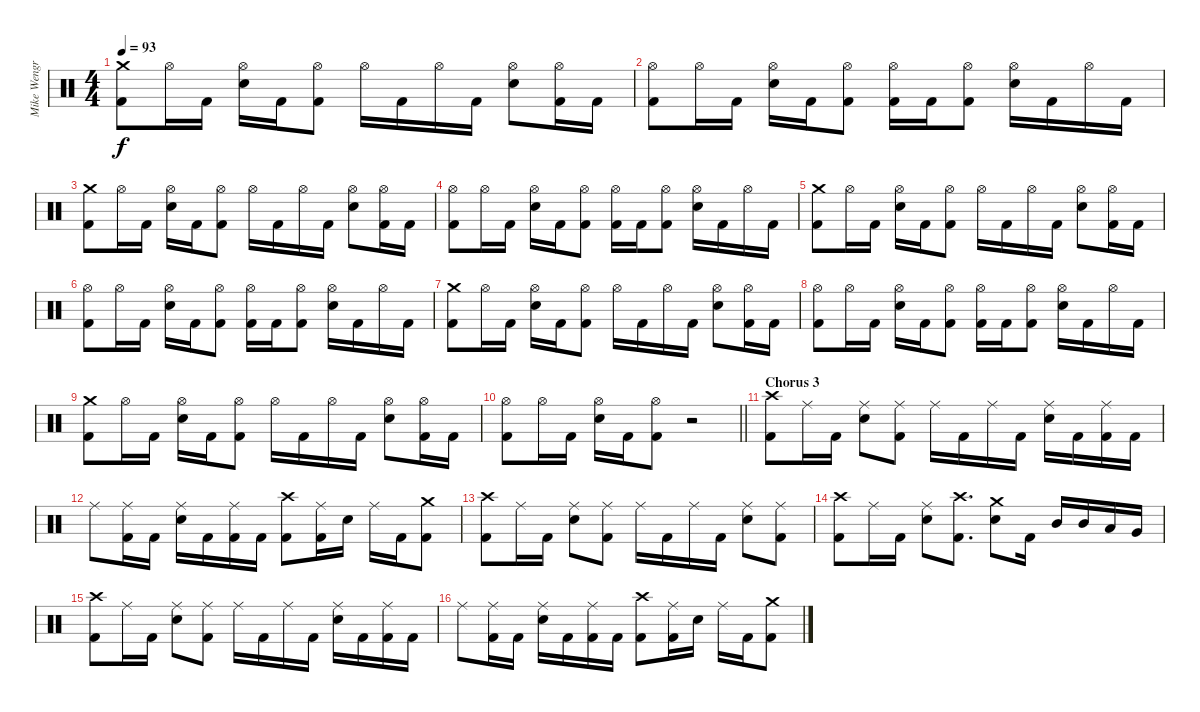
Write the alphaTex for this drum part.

\track ("Mike Wengren" "Mike Wengr") {instrument percussion}
\staff {score}
\articulation defaults
\ts (4 4)
\tempo 93
\clef neutral
\ks c
("Crash medium (hit)" "Kick (hit) 2").8{dy f} "Hi-Hat (open)".16 "Kick (hit) 2".16 ("Snare (hit) 2" "Hi-Hat (open)").16 "Kick (hit) 2".16 ("Hi-Hat (open)" "Kick (hit) 2").8 "Hi-Hat (open)".16 "Kick (hit) 2".16 "Hi-Hat (open)".16 "Kick (hit) 2".16 ("Snare (hit) 2" "Hi-Hat (open)").8 ("Hi-Hat (open)" "Kick (hit) 2").16 "Kick (hit) 2".16 |
("Hi-Hat (open)" "Kick (hit) 2").8 "Hi-Hat (open)".16 "Kick (hit) 2".16 ("Snare (hit) 2" "Hi-Hat (open)").16 "Kick (hit) 2".16 ("Hi-Hat (open)" "Kick (hit) 2").8 ("Hi-Hat (open)" "Kick (hit) 2").16 "Kick (hit) 2".16 ("Hi-Hat (open)" "Kick (hit) 2").8 ("Snare (hit) 2" "Hi-Hat (open)").16 "Kick (hit) 2".16 "Hi-Hat (open)".16 "Kick (hit) 2".16 |
("Crash medium (hit)" "Kick (hit) 2").8 "Hi-Hat (open)".16 "Kick (hit) 2".16 ("Snare (hit) 2" "Hi-Hat (open)").16 "Kick (hit) 2".16 ("Hi-Hat (open)" "Kick (hit) 2").8 "Hi-Hat (open)".16 "Kick (hit) 2".16 "Hi-Hat (open)".16 "Kick (hit) 2".16 ("Snare (hit) 2" "Hi-Hat (open)").8 ("Hi-Hat (open)" "Kick (hit) 2").16 "Kick (hit) 2".16 |
("Hi-Hat (open)" "Kick (hit) 2").8 "Hi-Hat (open)".16 "Kick (hit) 2".16 ("Snare (hit) 2" "Hi-Hat (open)").16 "Kick (hit) 2".16 ("Hi-Hat (open)" "Kick (hit) 2").8 ("Hi-Hat (open)" "Kick (hit) 2").16 "Kick (hit) 2".16 ("Hi-Hat (open)" "Kick (hit) 2").8 ("Snare (hit) 2" "Hi-Hat (open)").16 "Kick (hit) 2".16 "Hi-Hat (open)".16 "Kick (hit) 2".16 |
("Crash medium (hit)" "Kick (hit) 2").8 "Hi-Hat (open)".16 "Kick (hit) 2".16 ("Snare (hit) 2" "Hi-Hat (open)").16 "Kick (hit) 2".16 ("Hi-Hat (open)" "Kick (hit) 2").8 "Hi-Hat (open)".16 "Kick (hit) 2".16 "Hi-Hat (open)".16 "Kick (hit) 2".16 ("Snare (hit) 2" "Hi-Hat (open)").8 ("Hi-Hat (open)" "Kick (hit) 2").16 "Kick (hit) 2".16 |
("Hi-Hat (open)" "Kick (hit) 2").8 "Hi-Hat (open)".16 "Kick (hit) 2".16 ("Snare (hit) 2" "Hi-Hat (open)").16 "Kick (hit) 2".16 ("Hi-Hat (open)" "Kick (hit) 2").8 ("Hi-Hat (open)" "Kick (hit) 2").16 "Kick (hit) 2".16 ("Hi-Hat (open)" "Kick (hit) 2").8 ("Snare (hit) 2" "Hi-Hat (open)").16 "Kick (hit) 2".16 "Hi-Hat (open)".16 "Kick (hit) 2".16 |
("Crash medium (hit)" "Kick (hit) 2").8 "Hi-Hat (open)".16 "Kick (hit) 2".16 ("Snare (hit) 2" "Hi-Hat (open)").16 "Kick (hit) 2".16 ("Hi-Hat (open)" "Kick (hit) 2").8 "Hi-Hat (open)".16 "Kick (hit) 2".16 "Hi-Hat (open)".16 "Kick (hit) 2".16 ("Snare (hit) 2" "Hi-Hat (open)").8 ("Hi-Hat (open)" "Kick (hit) 2").16 "Kick (hit) 2".16 |
("Hi-Hat (open)" "Kick (hit) 2").8 "Hi-Hat (open)".16 "Kick (hit) 2".16 ("Snare (hit) 2" "Hi-Hat (open)").16 "Kick (hit) 2".16 ("Hi-Hat (open)" "Kick (hit) 2").8 ("Hi-Hat (open)" "Kick (hit) 2").16 "Kick (hit) 2".16 ("Hi-Hat (open)" "Kick (hit) 2").8 ("Snare (hit) 2" "Hi-Hat (open)").16 "Kick (hit) 2".16 "Hi-Hat (open)".16 "Kick (hit) 2".16 |
("Crash medium (hit)" "Kick (hit) 2").8 "Hi-Hat (open)".16 "Kick (hit) 2".16 ("Snare (hit) 2" "Hi-Hat (open)").16 "Kick (hit) 2".16 ("Hi-Hat (open)" "Kick (hit) 2").8 "Hi-Hat (open)".16 "Kick (hit) 2".16 "Hi-Hat (open)".16 "Kick (hit) 2".16 ("Snare (hit) 2" "Hi-Hat (open)").8 ("Hi-Hat (open)" "Kick (hit) 2").16 "Kick (hit) 2".16 |
\barLineRight lightlight
("Hi-Hat (open)" "Kick (hit) 2").8 "Hi-Hat (open)".16 "Kick (hit) 2".16 ("Snare (hit) 2" "Hi-Hat (open)").16 "Kick (hit) 2".16 ("Hi-Hat (open)" "Kick (hit) 2").8 r.2 |
\section ("" "Chorus 3")
("Crash high (hit)" "Kick (hit) 2").8 "Ride (middle)".16 "Kick (hit) 2".16 ("Snare (hit) 2" "Ride (middle)").8 ("Ride (middle)" "Kick (hit) 2").8 "Ride (middle)".16 "Kick (hit) 2".16 "Ride (middle)".16 "Kick (hit) 2".16 ("Snare (hit) 2" "Ride (middle)").16 "Kick (hit) 2".16 ("Ride (middle)" "Kick (hit) 2").16 "Kick (hit) 2".16 |
"Ride (middle)".8 ("Ride (middle)" "Kick (hit) 2").16 "Kick (hit) 2".16 ("Snare (hit) 2" "Ride (middle)").16 "Kick (hit) 2".16 ("Ride (middle)" "Kick (hit) 2").16 "Kick (hit) 2".16 ("Crash high (hit)" "Kick (hit) 2").8 ("Ride (middle)" "Kick (hit) 2").16 "Snare (hit) 2".16 "Ride (middle)".16 "Kick (hit) 2".16 ("Crash medium (hit)" "Kick (hit) 2").8 |
("Crash high (hit)" "Kick (hit) 2").8 "Ride (middle)".16 "Kick (hit) 2".16 ("Snare (hit) 2" "Ride (middle)").8 ("Ride (middle)" "Kick (hit) 2").8 "Ride (middle)".16 "Kick (hit) 2".16 "Ride (middle)".16 "Kick (hit) 2".16 ("Snare (hit) 2" "Ride (middle)").8 ("Ride (middle)" "Kick (hit) 2").8 |
("Crash high (hit)" "Kick (hit) 2").8 "Ride (middle)".16 "Kick (hit) 2".16 ("Snare (hit) 2" "Ride (middle)").8 ("Crash high (hit)" "Kick (hit) 2").8{d} ("Crash medium (hit)" "Snare (hit) 2").8 "Kick (hit) 2".16 "Mid Tom (hit)".16 "Mid Tom (hit)".16 "Low Tom (hit)".16 "Very Low Tom (hit)".16 |
("Crash high (hit)" "Kick (hit) 2").8 "Ride (middle)".16 "Kick (hit) 2".16 ("Snare (hit) 2" "Ride (middle)").8 ("Ride (middle)" "Kick (hit) 2").8 "Ride (middle)".16 "Kick (hit) 2".16 "Ride (middle)".16 "Kick (hit) 2".16 ("Snare (hit) 2" "Ride (middle)").16 "Kick (hit) 2".16 ("Ride (middle)" "Kick (hit) 2").16 "Kick (hit) 2".16 |
"Ride (middle)".8 ("Ride (middle)" "Kick (hit) 2").16 "Kick (hit) 2".16 ("Snare (hit) 2" "Ride (middle)").16 "Kick (hit) 2".16 ("Ride (middle)" "Kick (hit) 2").16 "Kick (hit) 2".16 ("Crash high (hit)" "Kick (hit) 2").8 ("Ride (middle)" "Kick (hit) 2").16 "Snare (hit) 2".16 "Ride (middle)".16 "Kick (hit) 2".16 ("Crash medium (hit)" "Kick (hit) 2").8
